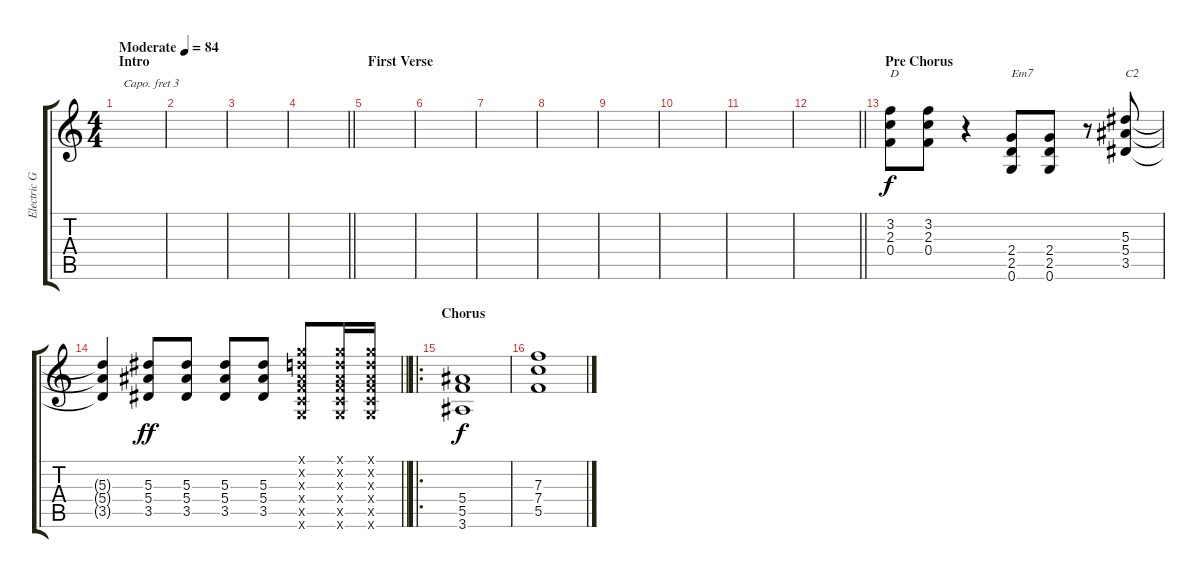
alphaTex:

\track ("Electric Guitar (Distortion)" "Electric G") {instrument distortionguitar}
\staff {score tabs}
\capo 3
\tuning (E4 B3 G3 D3 A2 E2) {hide}
\ts (4 4)
\section ("" "Intro")
\tempo (84 "Moderate")
\clef g2
\ks c
|
|
|
\barLineRight lightlight
|
\section ("" "First Verse")
|
|
|
|
|
|
|
\barLineRight lightlight
|
\section ("" "Pre Chorus")
(3.2 2.3 0.4).8{txt "D"} (3.2 2.3 0.4).8 r.4 (2.4 2.5 0.6).8{txt "Em7"} (2.4 2.5 0.6).8 r.8 (5.3 5.4 3.5).8{txt "C2"} |
\barLineRight lightlight
(5.3{t} 5.4{t} 3.5{t}).4{dy f} (5.3 5.4 3.5).8{dy ff} (5.3 5.4 3.5).8 (5.3 5.4 3.5).8 (5.3 5.4 3.5).8 (0.1{x} 0.2{x} 0.3{x} 0.4{x} 0.5{x} 0.6{x}).8 (0.1{x} 0.2{x} 0.3{x} 0.4{x} 0.5{x} 0.6{x}).16 (0.1{x} 0.2{x} 0.3{x} 0.4{x} 0.5{x} 0.6{x}).16 |
\ro
\section ("" "Chorus")
(5.4 5.5 3.6).1{dy f} |
(7.3 7.4 5.5).1
